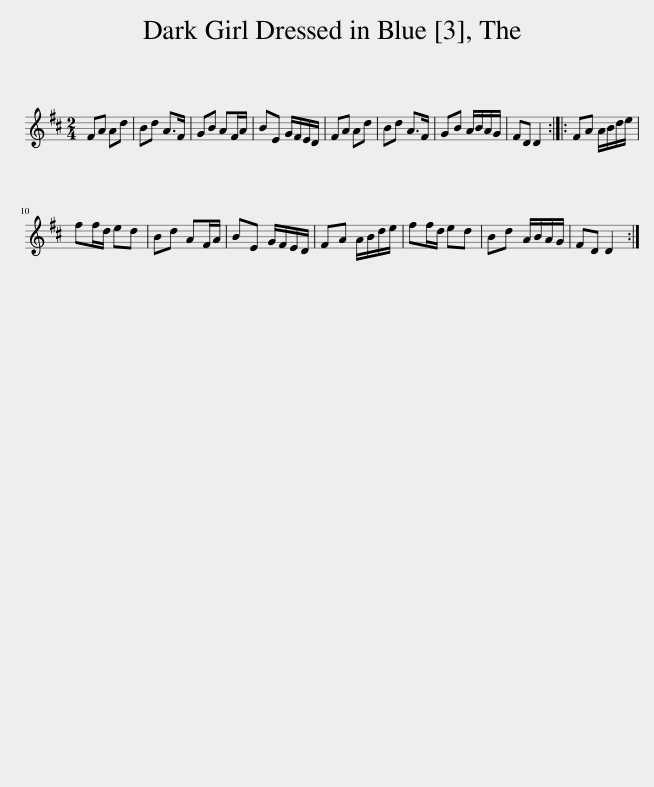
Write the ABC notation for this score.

X:1
L:1/8
M:2/4
I:linebreak $
K:D
V:1 treble
V:1
 FA Ad | Bd A>F | GB AF/A/ | BE G/F/E/D/ | FA Ad | %5
 Bd A>F | GB A/B/A/G/ | FD D2 :: FA A/B/d/e/ |$ ff/d/ ed | %10
 Bd AF/A/ | BE G/F/E/D/ | FA A/B/d/e/ | ff/d/ ed | Bd A/B/A/G/ | %15
 FD D2 :| %16
